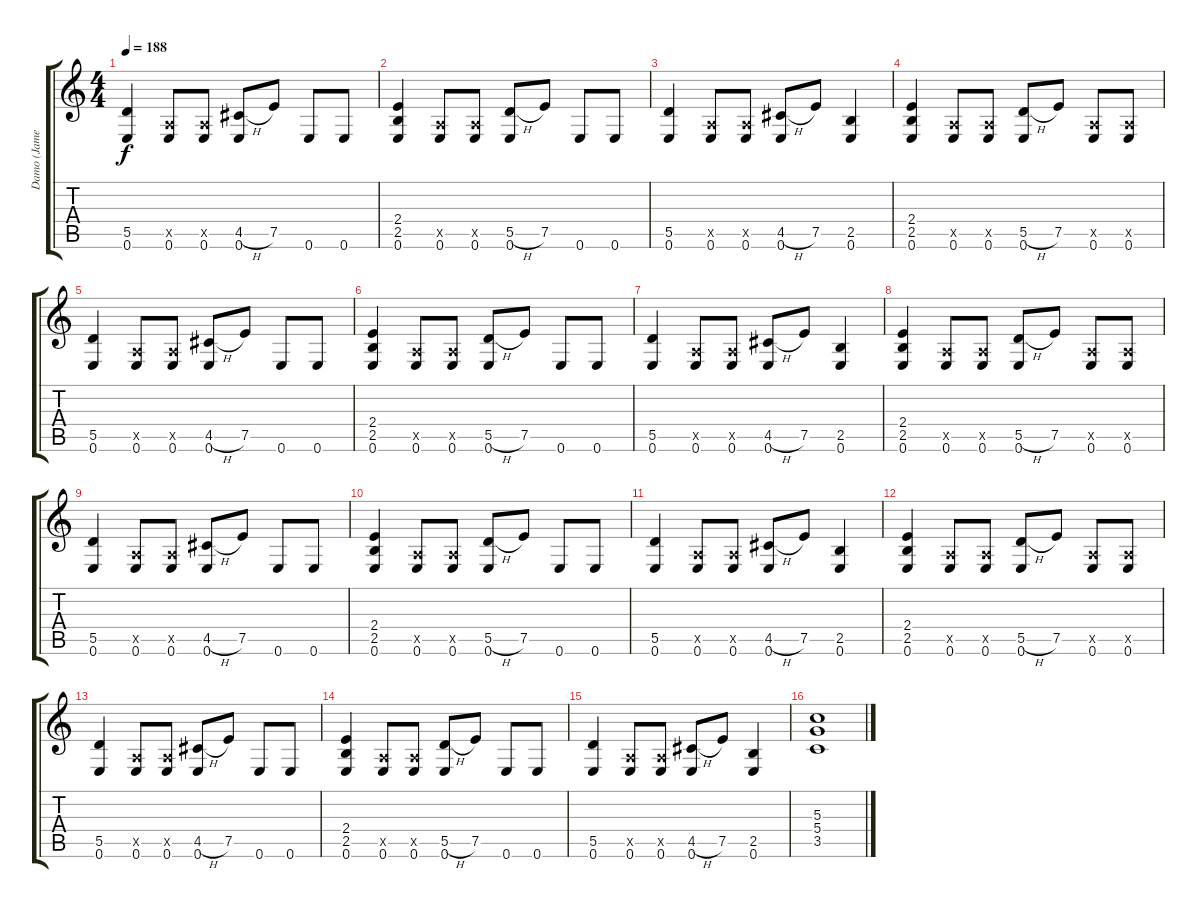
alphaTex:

\track ("Damo (James's Guitar's)" "Damo (Jame") {instrument overdrivenguitar}
\staff {score tabs}
\tuning (E4 B3 G3 D3 A2 E2) {hide}
\ts (4 4)
\tempo 188
\clef g2
\ks c
(5.5 0.6).4{dy f} (0.5{x} 0.6).8 (0.5{x} 0.6).8 (4.5{h} 0.6).8 7.5.8 0.6.8 0.6.8 |
(2.4 2.5 0.6).4 (0.5{x} 0.6).8 (0.5{x} 0.6).8 (5.5{h} 0.6).8 7.5.8 0.6.8 0.6.8 |
(5.5 0.6).4 (0.5{x} 0.6).8 (0.5{x} 0.6).8 (4.5{h} 0.6).8 7.5.8 (2.5 0.6).4 |
(2.4 2.5 0.6).4 (0.5{x} 0.6).8 (0.5{x} 0.6).8 (5.5{h} 0.6).8 7.5.8 (0.5{x} 0.6).8 (0.5{x} 0.6).8 |
(5.5 0.6).4 (0.5{x} 0.6).8 (0.5{x} 0.6).8 (4.5{h} 0.6).8 7.5.8 0.6.8 0.6.8 |
(2.4 2.5 0.6).4 (0.5{x} 0.6).8 (0.5{x} 0.6).8 (5.5{h} 0.6).8 7.5.8 0.6.8 0.6.8 |
(5.5 0.6).4 (0.5{x} 0.6).8 (0.5{x} 0.6).8 (4.5{h} 0.6).8 7.5.8 (2.5 0.6).4 |
(2.4 2.5 0.6).4 (0.5{x} 0.6).8 (0.5{x} 0.6).8 (5.5{h} 0.6).8 7.5.8 (0.5{x} 0.6).8 (0.5{x} 0.6).8 |
(5.5 0.6).4 (0.5{x} 0.6).8 (0.5{x} 0.6).8 (4.5{h} 0.6).8 7.5.8 0.6.8 0.6.8 |
(2.4 2.5 0.6).4 (0.5{x} 0.6).8 (0.5{x} 0.6).8 (5.5{h} 0.6).8 7.5.8 0.6.8 0.6.8 |
(5.5 0.6).4 (0.5{x} 0.6).8 (0.5{x} 0.6).8 (4.5{h} 0.6).8 7.5.8 (2.5 0.6).4 |
(2.4 2.5 0.6).4 (0.5{x} 0.6).8 (0.5{x} 0.6).8 (5.5{h} 0.6).8 7.5.8 (0.5{x} 0.6).8 (0.5{x} 0.6).8 |
(5.5 0.6).4 (0.5{x} 0.6).8 (0.5{x} 0.6).8 (4.5{h} 0.6).8 7.5.8 0.6.8 0.6.8 |
(2.4 2.5 0.6).4 (0.5{x} 0.6).8 (0.5{x} 0.6).8 (5.5{h} 0.6).8 7.5.8 0.6.8 0.6.8 |
(5.5 0.6).4 (0.5{x} 0.6).8 (0.5{x} 0.6).8 (4.5{h} 0.6).8 7.5.8 (2.5 0.6).4 |
(5.3 5.4 3.5).1
